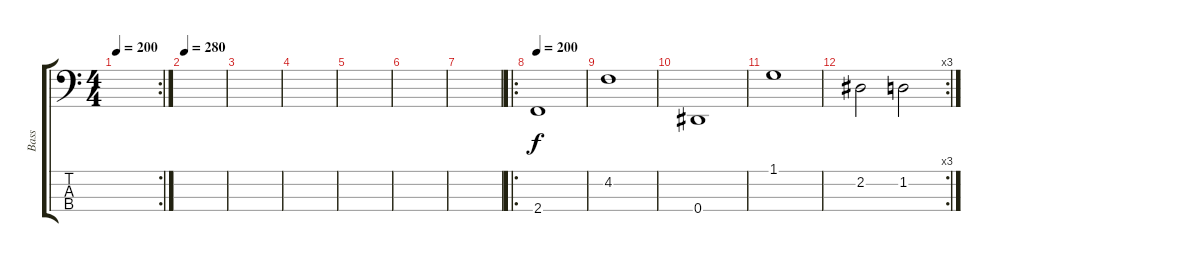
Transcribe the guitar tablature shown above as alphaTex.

\track ("Bass" "Bass") {instrument electricbassfinger}
\staff {score tabs}
\tuning (Gb2 Db2 Ab1 Eb1) {hide}
\rc 2
\ts (4 4)
\tempo 200
\clef f4
\ks c
|
\tempo 280
|
|
|
|
|
|
\ro
\tempo 200
2.4.1 |
4.2.1 |
0.4.1 |
1.1.1 |
\rc 3
2.2.2 1.2.2
